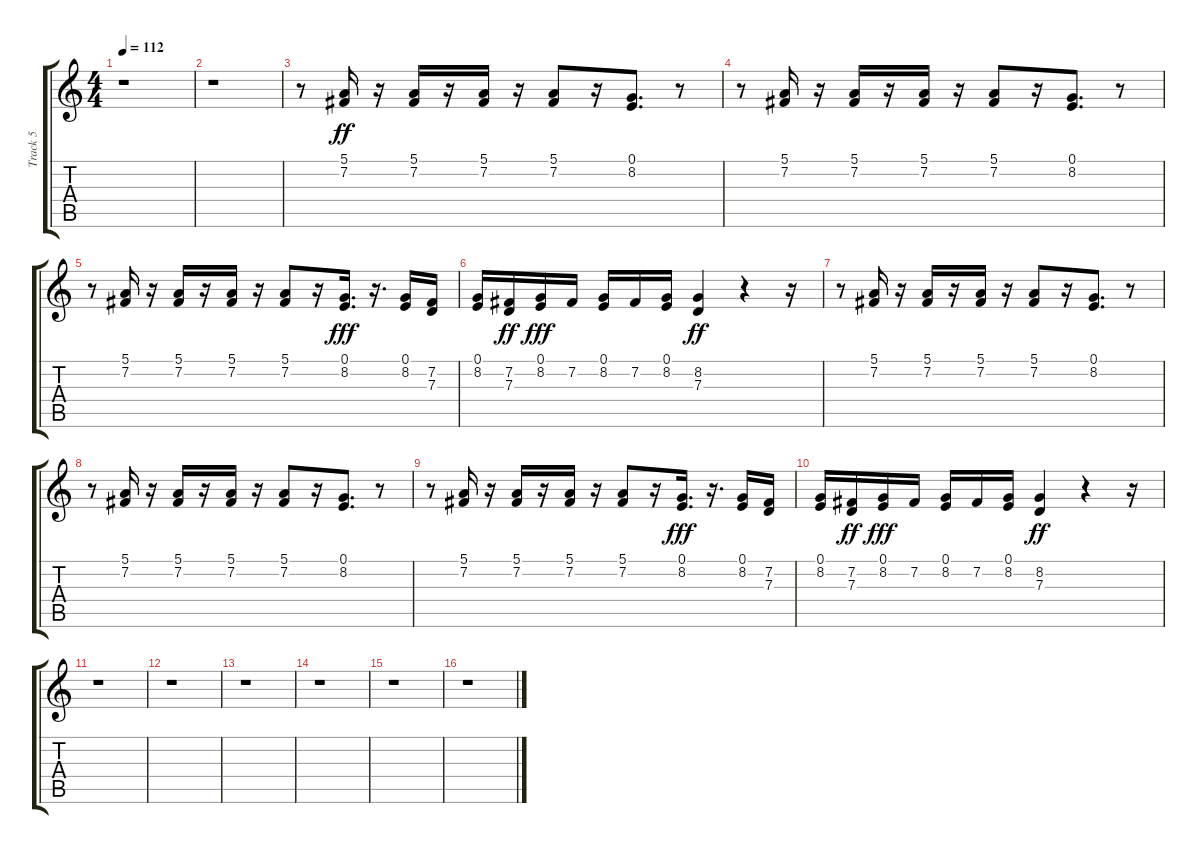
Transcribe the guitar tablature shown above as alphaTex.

\track ("Track 5" "Track 5") {instrument choiraahs}
\staff {score tabs}
\tuning (E4 B3 G3 D3 A2 E2) {hide}
\ts (4 4)
\tempo 112
\clef g2
\ks c
r.1{dy ff} |
r.1 |
r.8 (5.1 7.2).16 r.16 (5.1 7.2).16 r.16 (5.1 7.2).16 r.16 (5.1 7.2).8 r.16 (0.1 8.2).8{d} r.8 |
r.8 (5.1 7.2).16 r.16 (5.1 7.2).16 r.16 (5.1 7.2).16 r.16 (5.1 7.2).8 r.16 (0.1 8.2).8{d} r.8 |
r.8 (5.1 7.2).16 r.16 (5.1 7.2).16 r.16 (5.1 7.2).16 r.16 (5.1 7.2).8 r.16 (0.1 8.2).16{d dy fff} r.16{d} (0.1 8.2).16 (7.2 7.3).16 |
(0.1 8.2).16 (7.2 7.3).16{dy ff} (0.1 8.2).16{dy fff} 7.2.16 (0.1 8.2).16 7.2.16 (0.1 8.2).16 (8.2 7.3).4{dy ff} r.4 r.16 |
r.8 (5.1 7.2).16 r.16 (5.1 7.2).16 r.16 (5.1 7.2).16 r.16 (5.1 7.2).8 r.16 (0.1 8.2).8{d} r.8 |
r.8 (5.1 7.2).16 r.16 (5.1 7.2).16 r.16 (5.1 7.2).16 r.16 (5.1 7.2).8 r.16 (0.1 8.2).8{d} r.8 |
r.8 (5.1 7.2).16 r.16 (5.1 7.2).16 r.16 (5.1 7.2).16 r.16 (5.1 7.2).8 r.16 (0.1 8.2).16{d dy fff} r.16{d} (0.1 8.2).16 (7.2 7.3).16 |
(0.1 8.2).16 (7.2 7.3).16{dy ff} (0.1 8.2).16{dy fff} 7.2.16 (0.1 8.2).16 7.2.16 (0.1 8.2).16 (8.2 7.3).4{dy ff} r.4 r.16 |
r.1 |
r.1 |
r.1 |
r.1 |
r.1 |
r.1
